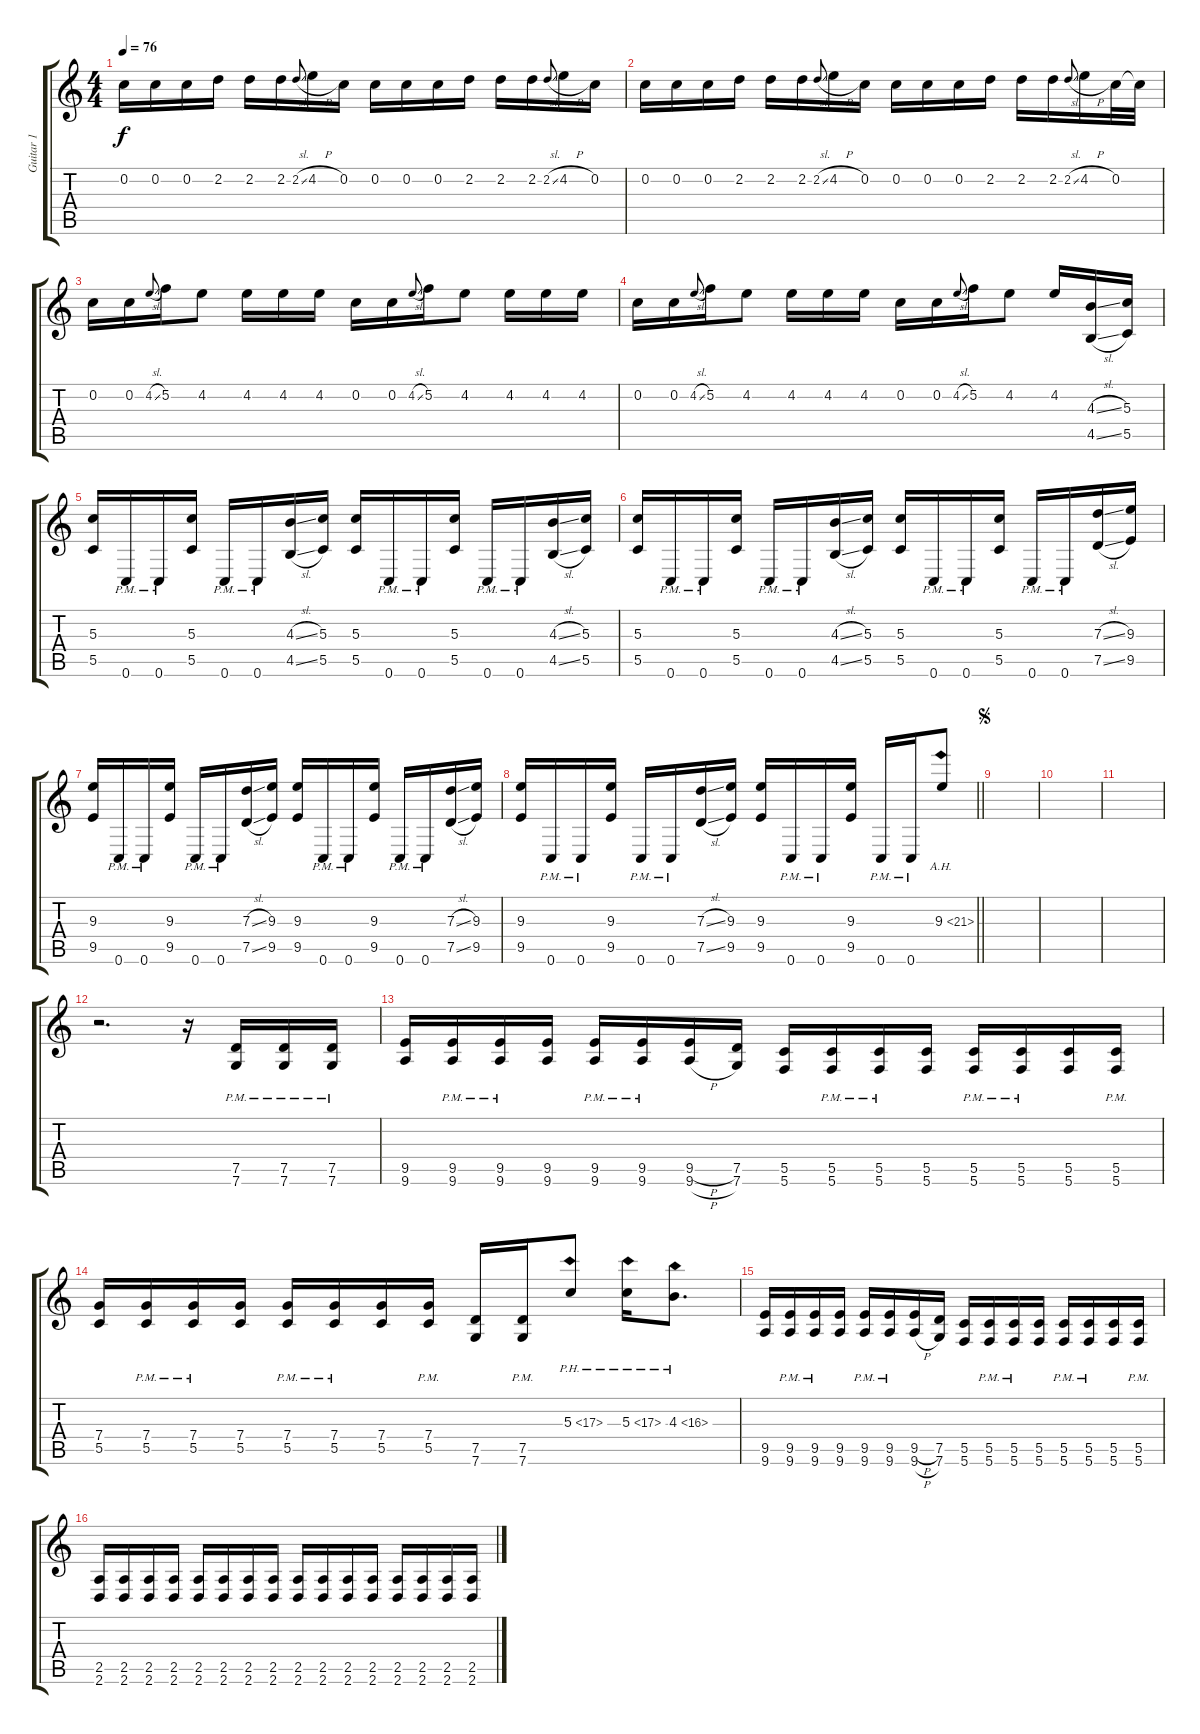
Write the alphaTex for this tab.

\track ("Guitar 1" "Guitar 1") {instrument overdrivenguitar}
\staff {score tabs}
\tuning (E4 C4 G3 C3 G2 C2) {hide}
\ts (4 4)
\tempo 76
\clef g2
\ks c
0.2.16{dy f instrument overdrivenguitar} 0.2.16 0.2.16 2.2.16 2.2.16 2.2.16 2.2{sl}.8{gr onbeat} 4.2{h}.16 0.2.16 0.2.16 0.2.16 0.2.16 2.2.16 2.2.16 2.2.16 2.2{sl}.8{gr onbeat} 4.2{h}.16 0.2.16 |
0.2.16 0.2.16 0.2.16 2.2.16 2.2.16 2.2.16 2.2{sl}.8{gr onbeat} 4.2{h}.16 0.2.16 0.2.16 0.2.16 0.2.16 2.2.16 2.2.16 2.2.16 2.2{sl}.8{gr onbeat} 4.2{h}.16 0.2.32 0.2{t}.32 |
0.2.16 0.2.16 4.2{sl}.8{gr onbeat} 5.2.16 4.2.8 4.2.16 4.2.16 4.2.16 0.2.16 0.2.16 4.2{sl}.8{gr onbeat} 5.2.16 4.2.8 4.2.16 4.2.16 4.2.16 |
0.2.16 0.2.16 4.2{sl}.8{gr onbeat} 5.2.16 4.2.8 4.2.16 4.2.16 4.2.16 0.2.16 0.2.16 4.2{sl}.8{gr onbeat} 5.2.16 4.2.8 4.2.16 (4.3{sl} 4.5{sl}).16 (5.3 5.5).16 |
(5.3 5.5).16 0.6{pm}.16 0.6{pm}.16 (5.3 5.5).16 0.6{pm}.16 0.6{pm}.16 (4.3{sl} 4.5{sl}).16 (5.3 5.5).16 (5.3 5.5).16 0.6{pm}.16 0.6{pm}.16 (5.3 5.5).16 0.6{pm}.16 0.6{pm}.16 (4.3{sl} 4.5{sl}).16 (5.3 5.5).16 |
(5.3 5.5).16 0.6{pm}.16 0.6{pm}.16 (5.3 5.5).16 0.6{pm}.16 0.6{pm}.16 (4.3{sl} 4.5{sl}).16 (5.3 5.5).16 (5.3 5.5).16 0.6{pm}.16 0.6{pm}.16 (5.3 5.5).16 0.6{pm}.16 0.6{pm}.16 (7.3{sl} 7.5{sl}).16 (9.3 9.5).16 |
(9.3 9.5).16 0.6{pm}.16 0.6{pm}.16 (9.3 9.5).16 0.6{pm}.16 0.6{pm}.16 (7.3{sl} 7.5{sl}).16 (9.3 9.5).16 (9.3 9.5).16 0.6{pm}.16 0.6{pm}.16 (9.3 9.5).16 0.6{pm}.16 0.6{pm}.16 (7.3{sl} 7.5{sl}).16 (9.3 9.5).16 |
\barLineRight lightlight
(9.3 9.5).16 0.6{pm}.16 0.6{pm}.16 (9.3 9.5).16 0.6{pm}.16 0.6{pm}.16 (7.3{sl} 7.5{sl}).16 (9.3 9.5).16 (9.3 9.5).16 0.6{pm}.16 0.6{pm}.16 (9.3 9.5).16 0.6{pm}.16 0.6{pm}.16 9.3{ah 12}.8 |
\jump segno
|
|
|
r.2{d} r.16 (7.5{pm} 7.6{pm}).16 (7.5{pm} 7.6{pm}).16 (7.5{pm} 7.6{pm}).16 |
(9.5 9.6).16 (9.5{pm} 9.6{pm}).16 (9.5{pm} 9.6{pm}).16 (9.5 9.6).16 (9.5{pm} 9.6{pm}).16 (9.5{pm} 9.6{pm}).16 (9.5{h} 9.6{h}).16 (7.5 7.6).16 (5.5 5.6).16 (5.5{pm} 5.6{pm}).16 (5.5{pm} 5.6{pm}).16 (5.5 5.6).16 (5.5{pm} 5.6{pm}).16 (5.5{pm} 5.6{pm}).16 (5.5 5.6).16 (5.5{pm} 5.6{pm}).16 |
(7.4 5.5).16 (7.4{pm} 5.5{pm}).16 (7.4{pm} 5.5{pm}).16 (7.4 5.5).16 (7.4{pm} 5.5{pm}).16 (7.4{pm} 5.5{pm}).16 (7.4 5.5).16 (7.4{pm} 5.5{pm}).16 (7.5 7.6).16 (7.5 7.6{pm}).16 5.3{ph 12}.8 5.3{ph 12}.16 4.3{ph 12}.8{d} |
(9.5 9.6).16 (9.5{pm} 9.6{pm}).16 (9.5{pm} 9.6{pm}).16 (9.5 9.6).16 (9.5{pm} 9.6{pm}).16 (9.5{pm} 9.6{pm}).16 (9.5{h} 9.6{h}).16 (7.5 7.6).16 (5.5 5.6).16 (5.5{pm} 5.6{pm}).16 (5.5{pm} 5.6{pm}).16 (5.5 5.6).16 (5.5{pm} 5.6{pm}).16 (5.5{pm} 5.6{pm}).16 (5.5 5.6).16 (5.5{pm} 5.6{pm}).16 |
(2.5 2.6).16 (2.5 2.6).16 (2.5 2.6).16 (2.5 2.6).16 (2.5 2.6).16 (2.5 2.6).16 (2.5 2.6).16 (2.5 2.6).16 (2.5 2.6).16 (2.5 2.6).16 (2.5 2.6).16 (2.5 2.6).16 (2.5 2.6).16 (2.5 2.6).16 (2.5 2.6).16 (2.5 2.6).16
